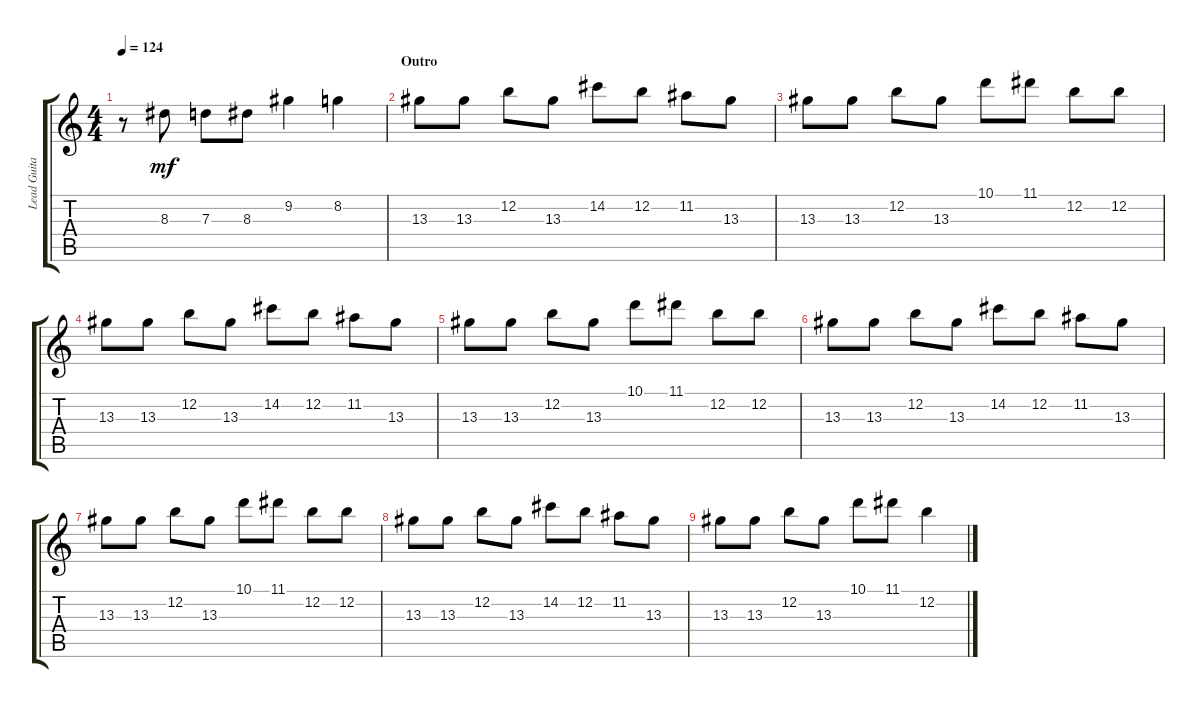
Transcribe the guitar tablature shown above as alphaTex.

\track ("Lead Guitar " "Lead Guita") {instrument overdrivenguitar}
\staff {score tabs}
\tuning (E4 B3 G3 D3 A2 E2) {hide}
\ts (4 4)
\tempo 124
\clef g2
\ks c
r.8{dy mf} 8.3.8 7.3.8 8.3.8 9.2.4 8.2.4 |
\section ("" "Outro")
13.3.8 13.3.8 12.2.8 13.3.8 14.2.8 12.2.8 11.2.8 13.3.8 |
13.3.8 13.3.8 12.2.8 13.3.8 10.1.8 11.1.8 12.2.8 12.2.8 |
13.3.8 13.3.8 12.2.8 13.3.8 14.2.8 12.2.8 11.2.8 13.3.8 |
13.3.8 13.3.8 12.2.8 13.3.8 10.1.8 11.1.8 12.2.8 12.2.8 |
13.3.8 13.3.8 12.2.8 13.3.8 14.2.8 12.2.8 11.2.8 13.3.8 |
13.3.8 13.3.8 12.2.8 13.3.8 10.1.8 11.1.8 12.2.8 12.2.8 |
13.3.8 13.3.8 12.2.8 13.3.8 14.2.8 12.2.8 11.2.8 13.3.8 |
13.3.8 13.3.8 12.2.8 13.3.8 10.1.8 11.1.8 12.2.4
